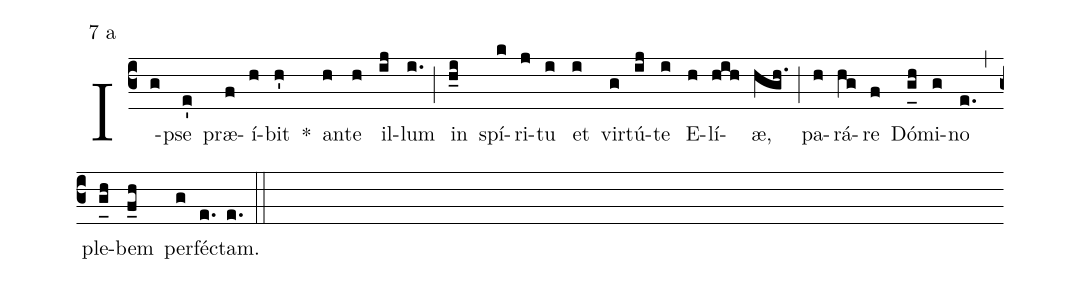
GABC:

mode:7 a;
%%
(c3) I(g)pse(e') præ(f)í(h)bit(h') *() an(h)te(h) il(ij)lum(i.) (;) in(h_i) spí(k)ri(j)tu(i) et(i) vir(g)tú(ij)te(i) E(h)lí(hih)æ,(hgh.) (;) pa(h)rá(hg)re(f) Dó(g_[uh:l]h)mi(g)no(e.) (,) ple(g_[uh:l]h)bem(f_h) per(g)fé(e.)ctam.(e.) (::)
